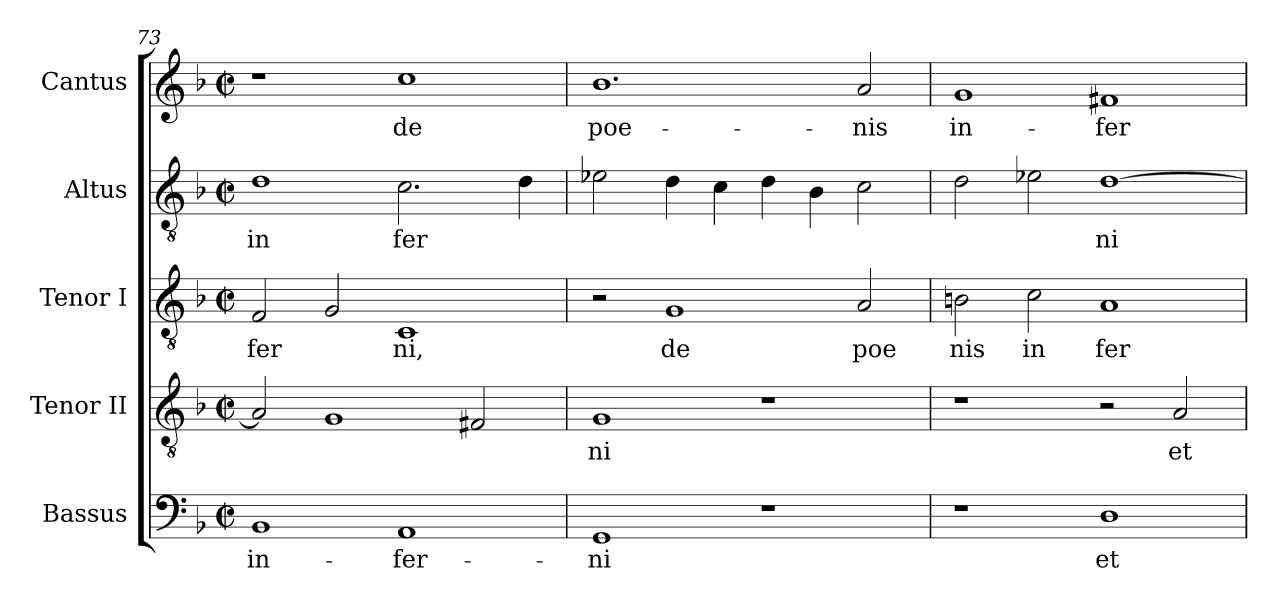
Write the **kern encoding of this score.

**kern	**text	**kern	**text	**kern	**text	**kern	**text	**kern	**text
*part5	*part5	*part4	*part4	*part3	*part3	*part2	*part2	*part1	*part1
*staff5	*staff5	*staff4	*staff4	*staff3	*staff3	*staff2	*staff2	*staff1	*staff1
*I"Bassus	*	*I"Tenor II	*	*I"Tenor I	*	*I"Altus	*	*I"Cantus	*
*I'B	*	*I'T II	*	*I'T I	*	*I'A	*	*I'C	*
!!LO:PB:g=z
*clefF4	*	*clefGv2	*	*clefGv2	*	*clefGv2	*	*clefG2	*
*k[b-]	*	*k[b-]	*	*k[b-]	*	*k[b-]	*	*k[b-]	*
*F:	*	*F:	*	*F:	*	*F:	*	*F:	*
*M2/2	*	*M2/2	*	*M2/2	*	*M2/2	*	*M2/2	*
*met(c|)	*	*met(c|)	*	*met(c|)	*	*met(c|)	*	*met(c|)	*
=73	=73	=73	=73	=73	=73	=73	=73	=73	=73
!	!LO:LY:b:cj	!	!LO:LY:b:cj	!	!LO:LY:b:cj	!	!LO:LY:b:cj	!	!
1BB-	in-	2A/]	--	2F/	fer	1d	in	1r	.
!	!	!	!LO:LY:b:cj	!	!LO:LY:b:cj	!	!	!	!
.	.	1G	--	2G/	.	.	.	.	.
!	!LO:LY:b:cj	!	!	!	!LO:LY:b:cj	!	!LO:LY:b:cj	!	!LO:LY:b:cj
1AA	-fer-	.	.	1C	ni,	2.c\	fer	1cc	de
!	!	!	!LO:LY:b:cj	!	!	!	!	!	!
.	.	2F#/	--	.	.	.	.	.	.
!	!	!	!	!	!	!	!LO:LY:b:cj	!	!
.	.	.	.	.	.	4d\	.	.	.
=74	=74	=74	=74	=74	=74	=74	=74	=74	=74
!	!LO:LY:b:cj	!	!LO:LY:b:cj	!	!	!	!LO:LY:b:cj	!	!LO:LY:b:cj
1GG	-ni	1G	-ni	2r	.	2e-X\	.	1.b-	poe-
!	!	!	!	!	!LO:LY:b:cj	!	!LO:LY:b:cj	!	!
.	.	.	.	1G	de	4d\	.	.	.
!	!	!	!	!	!	!	!LO:LY:b:cj	!	!
.	.	.	.	.	.	4c\	.	.	.
!	!	!	!	!	!	!	!LO:LY:b:cj	!	!
1r	.	1r	.	.	.	4d\	.	.	.
!	!	!	!	!	!	!	!LO:LY:b:cj	!	!
.	.	.	.	.	.	4B-\	.	.	.
!	!	!	!	!	!LO:LY:b:cj	!	!LO:LY:b:cj	!	!LO:LY:b:cj
.	.	.	.	2A/	poe	2c\	.	2a/	-nis
=75	=75	=75	=75	=75	=75	=75	=75	=75	=75
!	!	!	!	!	!LO:LY:b:cj	!	!LO:LY:b:cj	!	!LO:LY:b:cj
1r	.	1r	.	2Bn\	nis	2d\	.	1g	in-
!	!	!	!	!	!LO:LY:b:cj	!	!LO:LY:b:cj	!	!
.	.	.	.	2c\	in	2e-\	.	.	.
!	!LO:LY:b:cj	!	!	!	!LO:LY:b:cj	!	!LO:LY:b:cj	!	!LO:LY:b:cj
1D	et	2r	.	1A	fer	[>1d	ni	1f#X	-fer-
!	!	!	!LO:LY:b:cj	!	!	!	!	!	!
.	.	2A/	et	.	.	.	.	.	.
=	=	=	=	=	=	=	=	=	=
*-	*-	*-	*-	*-	*-	*-	*-	*-	*-
